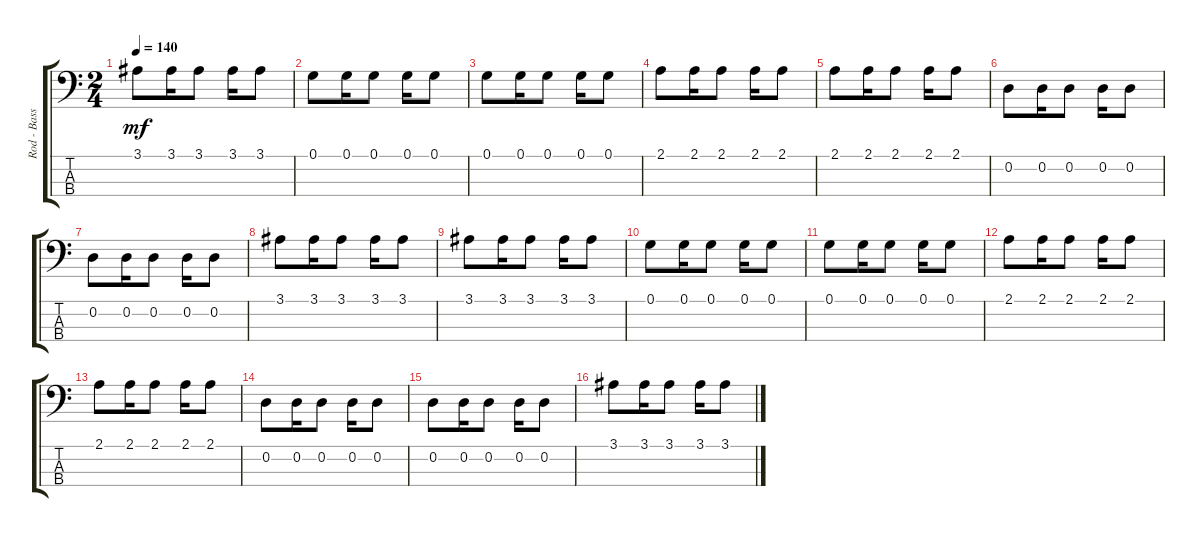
\track ("Rod - Bass" "Rod - Bass") {instrument slapbass1}
\staff {score tabs}
\tuning (G2 D2 A1 E1) {hide}
\ts (2 4)
\tempo 140
\clef f4
\ks c
3.1.8{dy mf} 3.1.16 3.1.8 3.1.16 3.1.8 |
0.1.8 0.1.16 0.1.8 0.1.16 0.1.8 |
0.1.8 0.1.16 0.1.8 0.1.16 0.1.8 |
2.1.8 2.1.16 2.1.8 2.1.16 2.1.8 |
2.1.8 2.1.16 2.1.8 2.1.16 2.1.8 |
0.2.8 0.2.16 0.2.8 0.2.16 0.2.8 |
0.2.8 0.2.16 0.2.8 0.2.16 0.2.8 |
3.1.8 3.1.16 3.1.8 3.1.16 3.1.8 |
3.1.8 3.1.16 3.1.8 3.1.16 3.1.8 |
0.1.8 0.1.16 0.1.8 0.1.16 0.1.8 |
0.1.8 0.1.16 0.1.8 0.1.16 0.1.8 |
2.1.8 2.1.16 2.1.8 2.1.16 2.1.8 |
2.1.8 2.1.16 2.1.8 2.1.16 2.1.8 |
0.2.8 0.2.16 0.2.8 0.2.16 0.2.8 |
0.2.8 0.2.16 0.2.8 0.2.16 0.2.8 |
3.1.8 3.1.16 3.1.8 3.1.16 3.1.8
